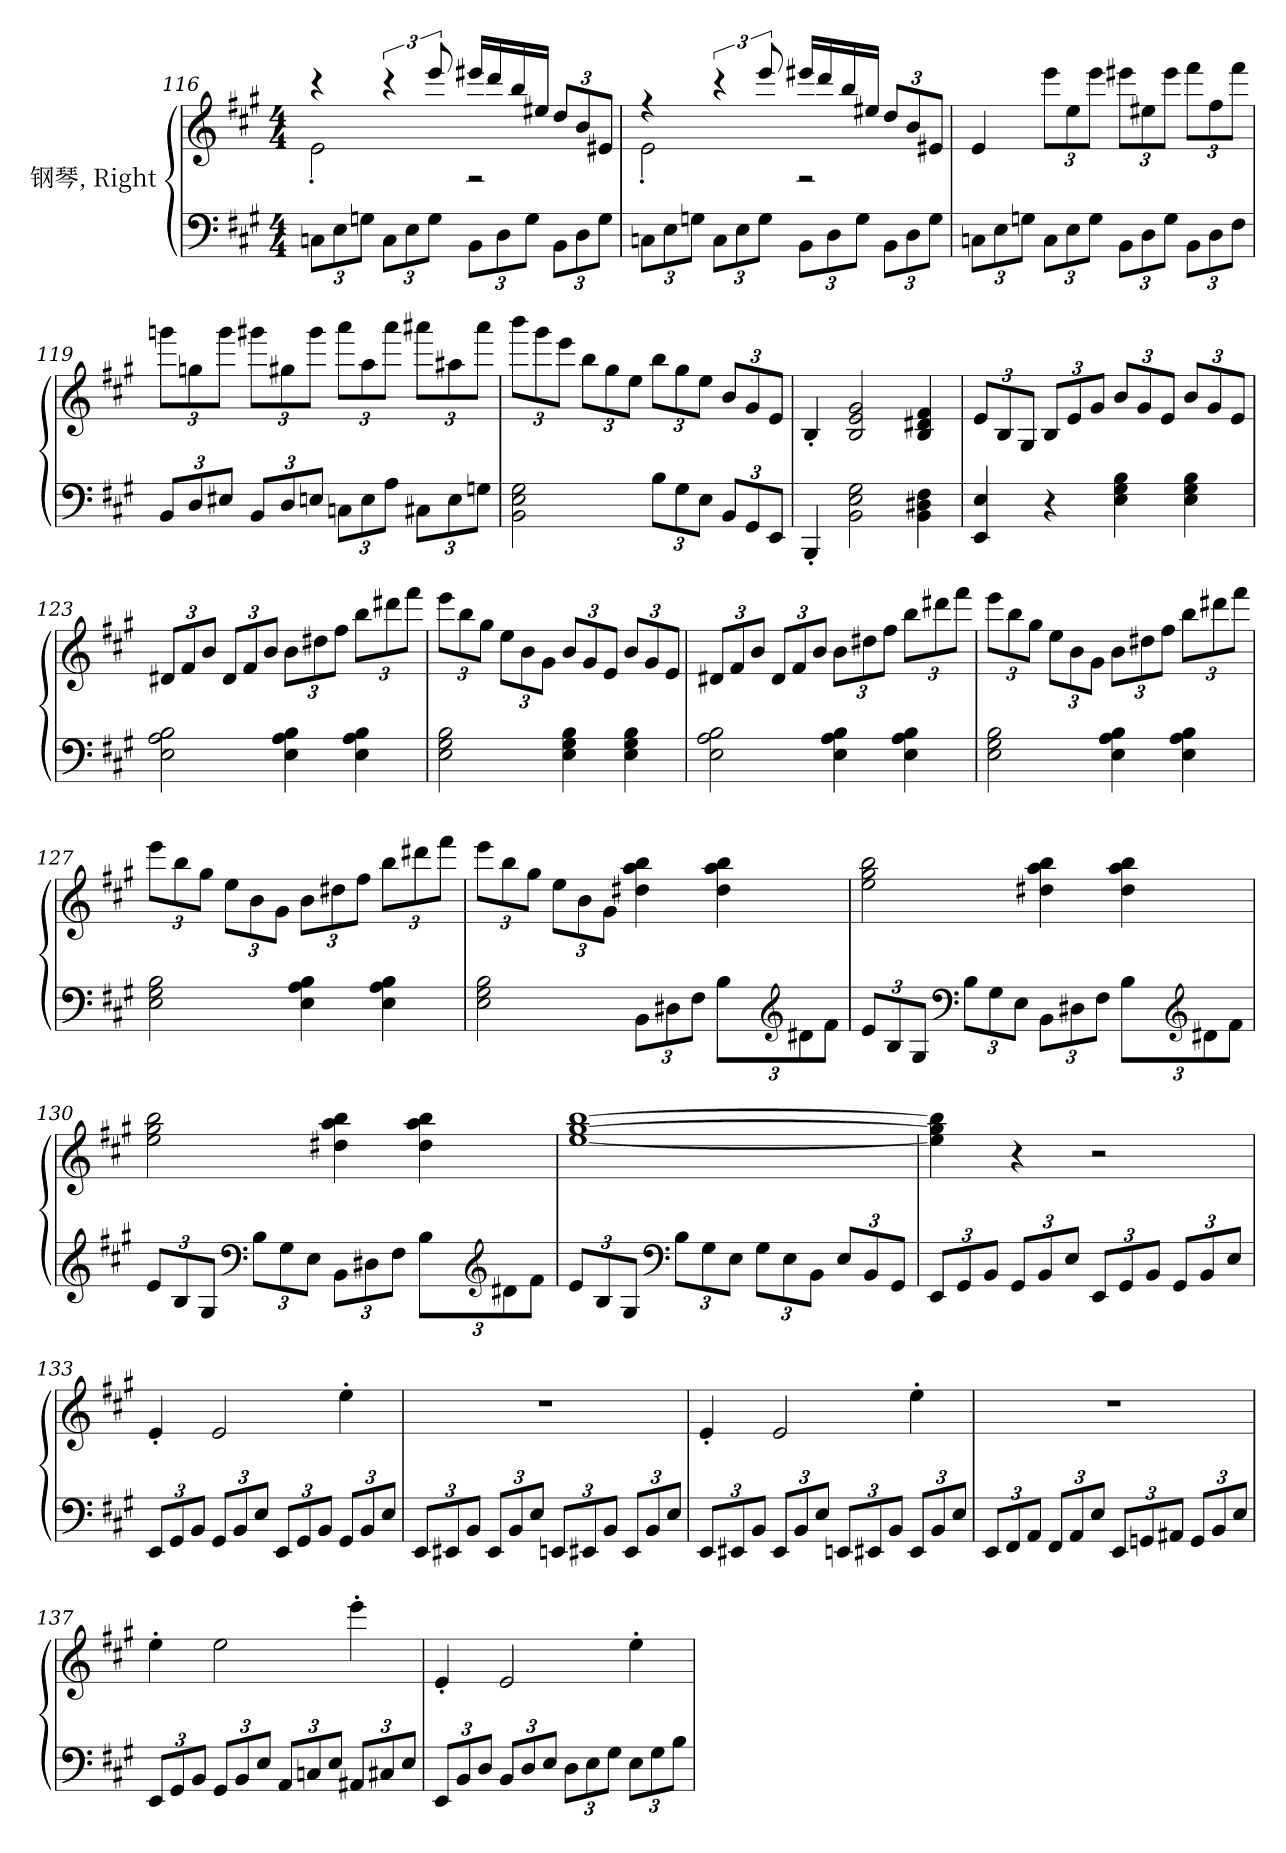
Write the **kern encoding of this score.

**kern	**kern
*part1	*part1
*staff2	*staff1
*I"钢琴, Right	*
!!LO:LB:g=z
*clefF4	*clefG2
*k[f#c#g#]	*k[f#c#g#]
*M4/4	*M4/4
*MM100	*MM100
*Xbrackettup	*
=116	=116
*	*^
12Cn\L	4r	2e'\
12E\	.	.
12Gn\J	.	.
12C\L	6r	.
12E\	.	.
12G\J	12eee/	.
12BB\L	16eee#X/LL	2r
.	16ddd/	.
12D\	.	.
*	*MM138	*
.	16bb/	.
12G\J	.	.
.	16ee#X/JJ	.
*	*Xbrackettup	*
12BB\L	12dd/L	.
12D\	12b/	.
12G\J	12e#X/J	.
=117	=117	=117
*	*MM146	*
12Cn\L	4r	2e'\
12E\	.	.
12Gn\J	.	.
*	*brackettup	*
12C\L	6r	.
12E\	.	.
12G\J	12eee/	.
12BB\L	16eee#X/LL	2r
.	16ddd/	.
12D\	.	.
.	16bb/	.
12G\J	.	.
.	16ee#X/JJ	.
*	*Xbrackettup	*
12BB\L	12dd/L	.
12D\	12b/	.
12G\J	12e#X/J	.
*	*v	*v
!!LO:LB:g=z
=118	=118
12Cn\L	4e/
12E\	.
12Gn\J	.
12C\L	12eee\L
12E\	12ee\
12G\J	12eee\J
12BB\L	12eee#X\L
12D\	12ee#X\
12G\J	12eee#\J
12BB\L	12fff#\L
12D\	12ff#\
12F#\J	12fff#\J
=119	=119
12BB/L	12gggn\L
12D/	12ggn\
12E#X/J	12ggg\J
12BB/L	12ggg#X\L
12D/	12gg#X\
12En/J	12ggg#\J
12Cn\L	12aaa\L
12E\	12aa\
12A\J	12aaa\J
12C#X\L	12aaa#X\L
12E\	12aa#X\
12Gn\J	12aaa#\J
!!LO:LB:g=z
=120	=120
*	*MM113
2BB\ 2E\ 2G#\	12bbb\L
*	*MM129
.	12ggg#\
.	12eee\J
.	12bb\L
.	12gg#\
.	12ee\J
12B\L	12bb\L
12G#\	12gg#\
12E\J	12ee\J
12BB/L	12b/L
12GG#/	12g#/
12EE/J	12e/J
=121	=121
4BBB'/	4B'/
2BB\ 2E\ 2G#\	2B/ 2e/ 2g#/
4BB\ 4D#X\ 4F#\	4B/ 4d#X/ 4f#/
=122	=122
4EE/ 4E/	12e/L
.	12B/
.	12G#/J
4r	12B/L
.	12e/
.	12g#/J
4E\ 4G#\ 4B\	12b/L
.	12g#/
.	12e/J
4E\ 4G#\ 4B\	12b/L
*	*MM129
.	12g#/
.	12e/J
!!LO:LB:g=z
=123	=123
2E\ 2A\ 2B\	12d#X/L
*	*MM121
.	12f#/
*	*MM131
.	12b/J
.	12d#/L
.	12f#/
.	12b/J
4E\ 4A\ 4B\	12b\L
.	12dd#X\
.	12ff#\J
*	*MM130
4E\ 4A\ 4B\	12bb\L
.	12ddd#X\
.	12fff#\J
=124	=124
2E\ 2G#\ 2B\	12eee\L
.	12bb\
.	12gg#\J
.	12ee\L
.	12b\
.	12g#\J
4E\ 4G#\ 4B\	12b/L
*	*MM122
.	12g#/
.	12e/J
4E\ 4G#\ 4B\	12b/L
.	12g#/
.	12e/J
=125	=125
2E\ 2A\ 2B\	12d#X/L
*	*MM121
.	12f#/
*	*MM130
.	12b/J
.	12d#/L
.	12f#/
.	12b/J
4E\ 4A\ 4B\	12b\L
.	12dd#X\
.	12ff#\J
4E\ 4A\ 4B\	12bb\L
.	12ddd#X\
.	12fff#\J
!!LO:PB:g=z
=126	=126
2E\ 2G#\ 2B\	12eee\L
.	12bb\
.	12gg#\J
.	12ee\L
.	12b\
.	12g#\J
4E\ 4A\ 4B\	12b\L
*	*MM129
.	12dd#X\
.	12ff#\J
*	*MM133
4E\ 4A\ 4B\	12bb\L
.	12ddd#X\
.	12fff#\J
=127	=127
2E\ 2G#\ 2B\	12eee\L
.	12bb\
.	12gg#\J
.	12ee\L
.	12b\
.	12g#\J
4E\ 4A\ 4B\	12b\L
.	12dd#X\
.	12ff#\J
4E\ 4A\ 4B\	12bb\L
.	12ddd#X\
.	12fff#\J
!!LO:LB:g=z
=128	=128
2E\ 2G#\ 2B\	12eee\L
*	*MM126
.	12bb\
*	*MM120
.	12gg#\J
.	12ee\L
.	12b\
.	12g#\J
12BB\L	4dd#X\ 4aa\ 4bb\
12D#X\	.
12F#\J	.
12B\L	4dd#\ 4aa\ 4bb\
*clefG2	*
12d#X\	.
12f#\J	.
=129	=129
12e/L	2ee\ 2gg#\ 2bb\
12B/	.
12G#/J	.
*clefF4	*
12B\L	.
12G#\	.
12E\J	.
12BB\L	4dd#X\ 4aa\ 4bb\
12D#X\	.
12F#\J	.
12B\L	4dd#\ 4aa\ 4bb\
*clefG2	*
12d#X\	.
12f#\J	.
!!LO:LB:g=z
=130	=130
12e/L	2ee\ 2gg#\ 2bb\
12B/	.
12G#/J	.
*clefF4	*
12B\L	.
12G#\	.
12E\J	.
12BB\L	4dd#X\ 4aa\ 4bb\
12D#X\	.
12F#\J	.
12B\L	4dd#\ 4aa\ 4bb\
*clefG2	*
12d#X\	.
12f#\J	.
=131	=131
12e/L	[1ee [1gg# [1bb
12B/	.
12G#/J	.
*clefF4	*
12B\L	.
12G#\	.
12E\J	.
12G#\L	.
12E\	.
12BB\J	.
12E/L	.
12BB/	.
12GG#/J	.
=132	=132
*	*MM84
12EE/L	4ee\] 4gg#\] 4bb\]
12GG#/	.
12BB/J	.
*	*MM121
12GG#/L	4r
12BB/	.
12E/J	.
*	*MM129
12EE/L	2r
12GG#/	.
12BB/J	.
12GG#/L	.
12BB/	.
12E/J	.
!!LO:LB:g=z
=133	=133
12EE/L	4e'/
12GG#/	.
12BB/J	.
12GG#/L	2e/
12BB/	.
12E/J	.
12EE/L	.
12GG#/	.
12BB/J	.
12GG#/L	4ee'\
12BB/	.
12E/J	.
=134	=134
12EE/L	1r
12EE#X/	.
12BB/J	.
12EE#/L	.
12BB/	.
12E/J	.
12EEn/L	.
12EE#X/	.
12BB/J	.
12EE#/L	.
12BB/	.
12E/J	.
=135	=135
12EE/L	4e'/
12EE#X/	.
12BB/J	.
12EE#/L	2e/
12BB/	.
12E/J	.
12EEn/L	.
12EE#X/	.
12BB/J	.
12EE#/L	4ee'\
12BB/	.
12E/J	.
!!LO:LB:g=z
=136	=136
12EE/L	1r
12FF#/	.
12AA/J	.
12FF#/L	.
12AA/	.
12E/J	.
12EE/L	.
12GGn/	.
12AA#X/J	.
12GG/L	.
12BB/	.
12E/J	.
=137	=137
12EE/L	4ee'\
12GG#/	.
12BB/J	.
12GG#/L	2ee\
12BB/	.
12E/J	.
12AA/L	.
12Cn/	.
12E/J	.
12AA#X/L	4eee'\
12C#X/	.
12E/J	.
=138	=138
12EE/L	4e'/
12BB/	.
12D/J	.
12BB/L	2e/
12D/	.
12E/J	.
12D\L	.
12E\	.
12G#\J	.
12E\L	4ee'\
12G#\	.
12B\J	.
=	=
*-	*-
